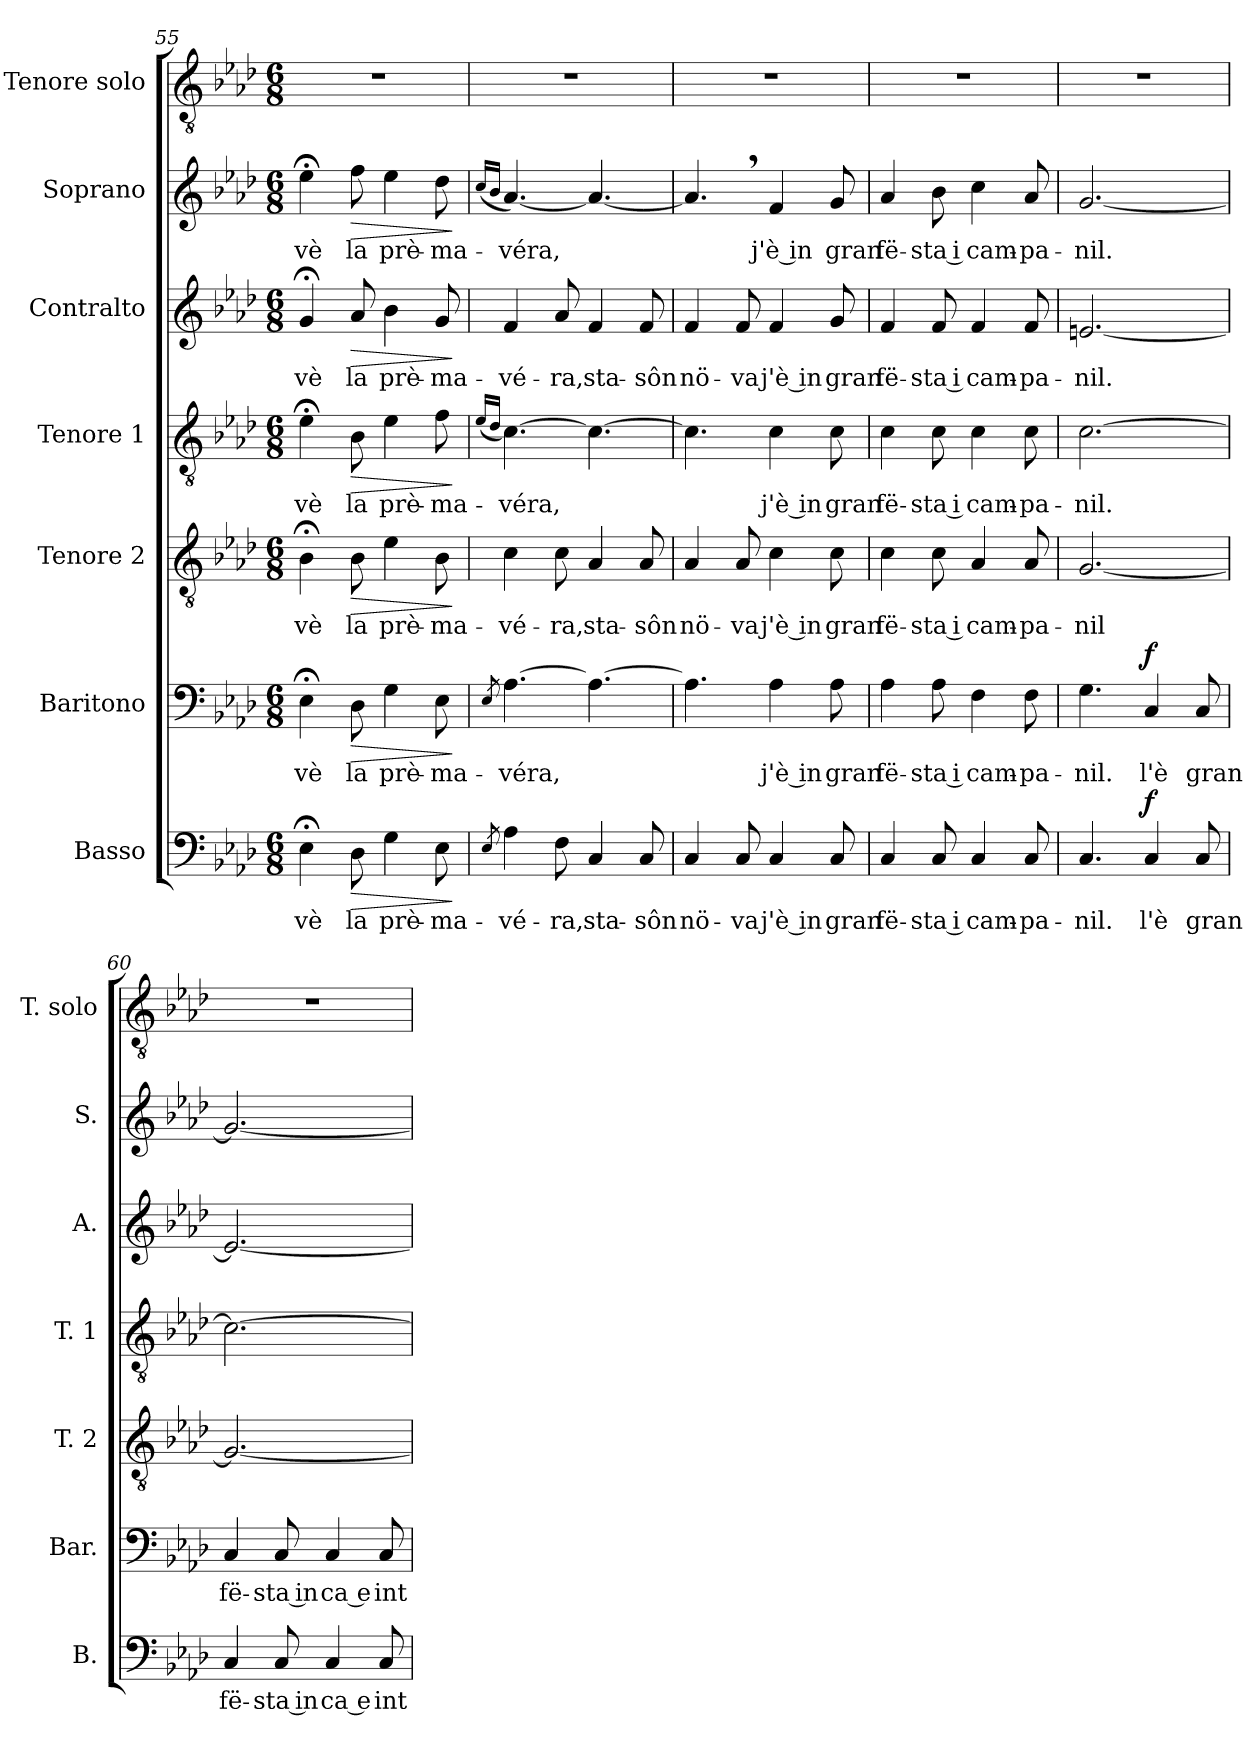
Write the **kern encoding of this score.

**kern	**text	**dynam	**kern	**text	**dynam	**kern	**text	**dynam	**kern	**text	**dynam	**kern	**text	**dynam	**kern	**text	**dynam	**kern
*part7	*part7	*part7	*part6	*part6	*part6	*part5	*part5	*part5	*part4	*part4	*part4	*part3	*part3	*part3	*part2	*part2	*part2	*part1
*staff7	*staff7	*staff7	*staff6	*staff6	*staff6	*staff5	*staff5	*staff5	*staff4	*staff4	*staff4	*staff3	*staff3	*staff3	*staff2	*staff2	*staff2	*staff1
*I"Basso	*	*	*I"Baritono	*	*	*I"Tenore 2	*	*	*I"Tenore 1	*	*	*I"Contralto	*	*	*I"Soprano	*	*	*I"Tenore solo
*I'B.	*	*	*I'Bar.	*	*	*I'T. 2	*	*	*I'T. 1	*	*	*I'A.	*	*	*I'S.	*	*	*I'T. solo
*clefF4	*	*	*clefF4	*	*	*clefGv2	*	*	*clefGv2	*	*	*clefG2	*	*	*clefG2	*	*	*clefGv2
*k[b-e-a-d-]	*	*	*k[b-e-a-d-]	*	*	*k[b-e-a-d-]	*	*	*k[b-e-a-d-]	*	*	*k[b-e-a-d-]	*	*	*k[b-e-a-d-]	*	*	*k[b-e-a-d-]
*M6/8	*	*	*M6/8	*	*	*M6/8	*	*	*M6/8	*	*	*M6/8	*	*	*M6/8	*	*	*M6/8
=55	=55	=55	=55	=55	=55	=55	=55	=55	=55	=55	=55	=55	=55	=55	=55	=55	=55	=55
!	!LO:LY:b	!	!	!LO:LY:b	!	!	!LO:LY:b	!	!	!LO:LY:b	!	!	!LO:LY:b	!	!	!LO:LY:b	!	!
4E-;<\	-vè	.	4E-;<\	-vè	.	4B-;<\	-vè	.	4e-;<\	-vè	.	4g;</	-vè	.	4ee-;<\	-vè	.	2.r
!	!LO:LY:b	!LO:HP:b	!	!LO:LY:b	!LO:HP:b	!	!LO:LY:b	!LO:HP:b	!	!LO:LY:b	!LO:HP:b	!	!LO:LY:b	!LO:HP:b	!	!LO:LY:b	!LO:HP:b	!
8D-\	la	>	8D-\	la	>	8B-\	la	>	8B-\	la	>	8a-/	la	>	8ff\	la	>	.
!	!LO:LY:b	!	!	!LO:LY:b	!	!	!LO:LY:b	!	!	!LO:LY:b	!	!	!LO:LY:b	!	!	!LO:LY:b	!	!
4G\	prè-	.	4G\	prè-	.	4e-\	prè-	.	4e-\	prè-	.	4b-\	prè-	.	4ee-\	prè-	.	.
!	!LO:LY:b	!	!	!LO:LY:b	!	!	!LO:LY:b	!	!	!LO:LY:b	!	!	!LO:LY:b	!	!	!LO:LY:b	!	!
8E-\	-ma-	.	8E-\	-ma-	.	8B-\	-ma-	.	8f\	-ma-	.	8g/	-ma-	.	8dd-\	-ma-	.	.
.	.	]	.	.	]	.	.	]	.	.	]	.	.	]	.	.	]	.
!!LO:PB:g=z
=56	=56	=56	=56	=56	=56	=56	=56	=56	=56	=56	=56	=56	=56	=56	=56	=56	=56	=56
.	.	.	.	.	.	.	.	.	(<16qe-/LL	.	.	.	.	.	(<16qcc/LL	.	.	.
8qE-/	.	.	8qE-/	.	.	.	.	.	16qd-/JJ	.	.	.	.	.	16qb-/JJ	.	.	.
!	!LO:LY:b	!	!	!LO:LY:b	!	!	!LO:LY:b	!	!	!LO:LY:b	!	!	!LO:LY:b	!	!	!LO:LY:b	!	!
4A-\	-vé-	.	[4.A-\	-véra,	.	4c\	-vé-	.	[4.c\)	-véra,	.	4f/	-vé-	.	[4.a-/)	-véra,	.	2.r
!	!LO:LY:b	!	!	!	!	!	!LO:LY:b	!	!	!	!	!	!LO:LY:b	!	!	!	!	!
8F\	-ra,	.	.	.	.	8c\	-ra,	.	.	.	.	8a-/	-ra,	.	.	.	.	.
!	!LO:LY:b	!	!	!	!	!	!LO:LY:b	!	!	!	!	!	!LO:LY:b	!	!	!	!	!
4C/	sta-	.	4.A-\_	.	.	4A-/	sta-	.	4.c\_	.	.	4f/	sta-	.	4.a-/_	.	.	.
!	!LO:LY:b	!	!	!	!	!	!LO:LY:b	!	!	!	!	!	!LO:LY:b	!	!	!	!	!
8C/	-sôn	.	.	.	.	8A-/	-sôn	.	.	.	.	8f/	-sôn	.	.	.	.	.
=57	=57	=57	=57	=57	=57	=57	=57	=57	=57	=57	=57	=57	=57	=57	=57	=57	=57	=57
!	!LO:LY:b	!	!	!	!	!	!LO:LY:b	!	!	!	!	!	!LO:LY:b	!	!	!	!	!
4C/	nö-	.	4.A-\]	.	.	4A-/	nö-	.	4.c\]	.	.	4f/	nö-	.	4.a-,/]	.	.	2.r
!	!LO:LY:b	!	!	!	!	!	!LO:LY:b	!	!	!	!	!	!LO:LY:b	!	!	!	!	!
8C/	-va	.	.	.	.	8A-/	-va	.	.	.	.	8f/	-va	.	.	.	.	.
!	!LO:LY:b	!	!	!LO:LY:b	!	!	!LO:LY:b	!	!	!LO:LY:b	!	!	!LO:LY:b	!	!	!LO:LY:b	!	!
4C/	j'è in	.	4A-\	j'è in	.	4c\	j'è in	.	4c\	j'è in	.	4f/	j'è in	.	4f/	j'è in	.	.
!	!LO:LY:b	!	!	!LO:LY:b	!	!	!LO:LY:b	!	!	!LO:LY:b	!	!	!LO:LY:b	!	!	!LO:LY:b	!	!
8C/	gran	.	8A-\	gran	.	8c\	gran	.	8c\	gran	.	8g/	gran	.	8g/	gran	.	.
=58	=58	=58	=58	=58	=58	=58	=58	=58	=58	=58	=58	=58	=58	=58	=58	=58	=58	=58
!	!LO:LY:b	!	!	!LO:LY:b	!	!	!LO:LY:b	!	!	!LO:LY:b	!	!	!LO:LY:b	!	!	!LO:LY:b	!	!
4C/	fë-	.	4A-\	fë-	.	4c\	fë-	.	4c\	fë-	.	4f/	fë-	.	4a-/	fë-	.	2.r
!	!LO:LY:b	!	!	!LO:LY:b	!	!	!LO:LY:b	!	!	!LO:LY:b	!	!	!LO:LY:b	!	!	!LO:LY:b	!	!
8C/	-sta i	.	8A-\	-sta i	.	8c\	-sta i	.	8c\	-sta i	.	8f/	-sta i	.	8b-\	-sta i	.	.
!	!LO:LY:b	!	!	!LO:LY:b	!	!	!LO:LY:b	!	!	!LO:LY:b	!	!	!LO:LY:b	!	!	!LO:LY:b	!	!
4C/	cam-	.	4F\	cam-	.	4A-/	cam-	.	4c\	cam-	.	4f/	cam-	.	4cc\	cam-	.	.
!	!LO:LY:b	!	!	!LO:LY:b	!	!	!LO:LY:b	!	!	!LO:LY:b	!	!	!LO:LY:b	!	!	!LO:LY:b	!	!
8C/	-pa-	.	8F\	-pa-	.	8A-/	-pa-	.	8c\	-pa-	.	8f/	-pa-	.	8a-/	-pa-	.	.
=59	=59	=59	=59	=59	=59	=59	=59	=59	=59	=59	=59	=59	=59	=59	=59	=59	=59	=59
!	!LO:LY:b	!	!	!LO:LY:b	!	!	!LO:LY:b	!	!	!LO:LY:b	!	!	!LO:LY:b	!	!	!LO:LY:b	!	!
4.C/	-nil.	.	4.G\	-nil.	.	[2.G/	-nil	.	[2.c\	-nil.	.	[2.en/	-nil.	.	[2.g/	-nil.	.	2.r
!	!LO:LY:b	!LO:DY:a	!	!LO:LY:b	!LO:DY:a	!	!	!	!	!	!	!	!	!	!	!	!	!
4C/	l'è	f	4C/	l'è	f	.	.	.	.	.	.	.	.	.	.	.	.	.
!	!LO:LY:b	!	!	!LO:LY:b	!	!	!	!	!	!	!	!	!	!	!	!	!	!
8C/	gran	.	8C/	gran	.	.	.	.	.	.	.	.	.	.	.	.	.	.
=60	=60	=60	=60	=60	=60	=60	=60	=60	=60	=60	=60	=60	=60	=60	=60	=60	=60	=60
!	!LO:LY:b	!	!	!LO:LY:b	!	!	!	!	!	!	!	!	!	!	!	!	!	!
4C/	fë-	.	4C/	fë-	.	2.G/_	.	.	2.c\_	.	.	2.e/_	.	.	2.g/_	.	.	2.r
!	!LO:LY:b	!	!	!LO:LY:b	!	!	!	!	!	!	!	!	!	!	!	!	!	!
8C/	-sta in	.	8C/	-sta in	.	.	.	.	.	.	.	.	.	.	.	.	.	.
!	!LO:LY:b	!	!	!LO:LY:b	!	!	!	!	!	!	!	!	!	!	!	!	!	!
4C/	ca e	.	4C/	ca e	.	.	.	.	.	.	.	.	.	.	.	.	.	.
!	!LO:LY:b	!	!	!LO:LY:b	!	!	!	!	!	!	!	!	!	!	!	!	!	!
8C/	int	.	8C/	int	.	.	.	.	.	.	.	.	.	.	.	.	.	.
=	=	=	=	=	=	=	=	=	=	=	=	=	=	=	=	=	=	=
*-	*-	*-	*-	*-	*-	*-	*-	*-	*-	*-	*-	*-	*-	*-	*-	*-	*-	*-
